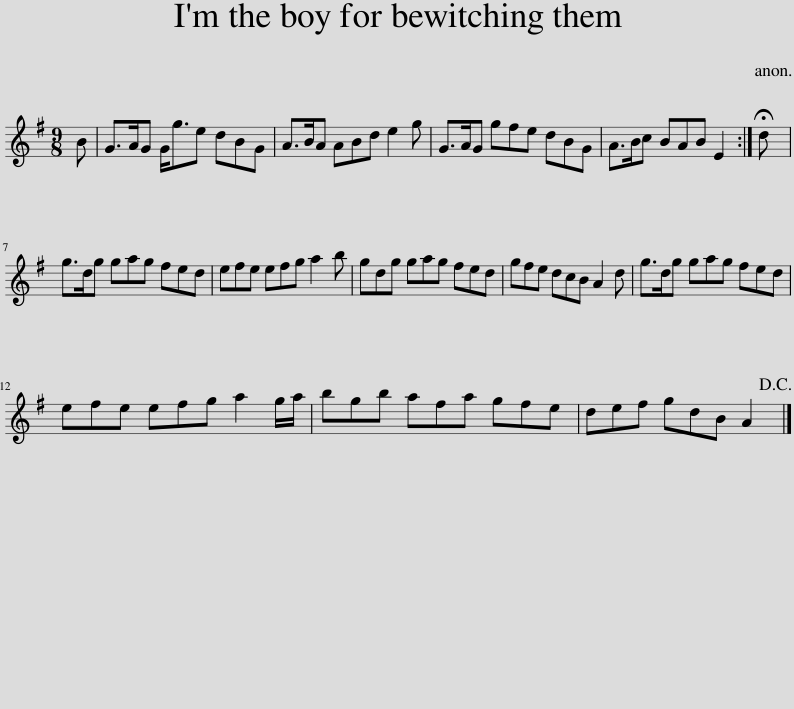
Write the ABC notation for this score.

X:1
L:1/8
M:9/8
I:linebreak $
K:Emin
V:1 treble
V:1
 B | G>AG G<ge dBG | A>BA ABd e2 g | G>AG gfe dBG | A>Bc BAB E2 :| %5
 !fermata!d |$ g>dg gag fed | efe efg a2 b | gdg gag fed | gfe dcB A2 d | %10
 g>dg gag fed |$ efe efg a2 g/a/ | bgb afa gfe | def gdB A2!D.C.! |] %14
